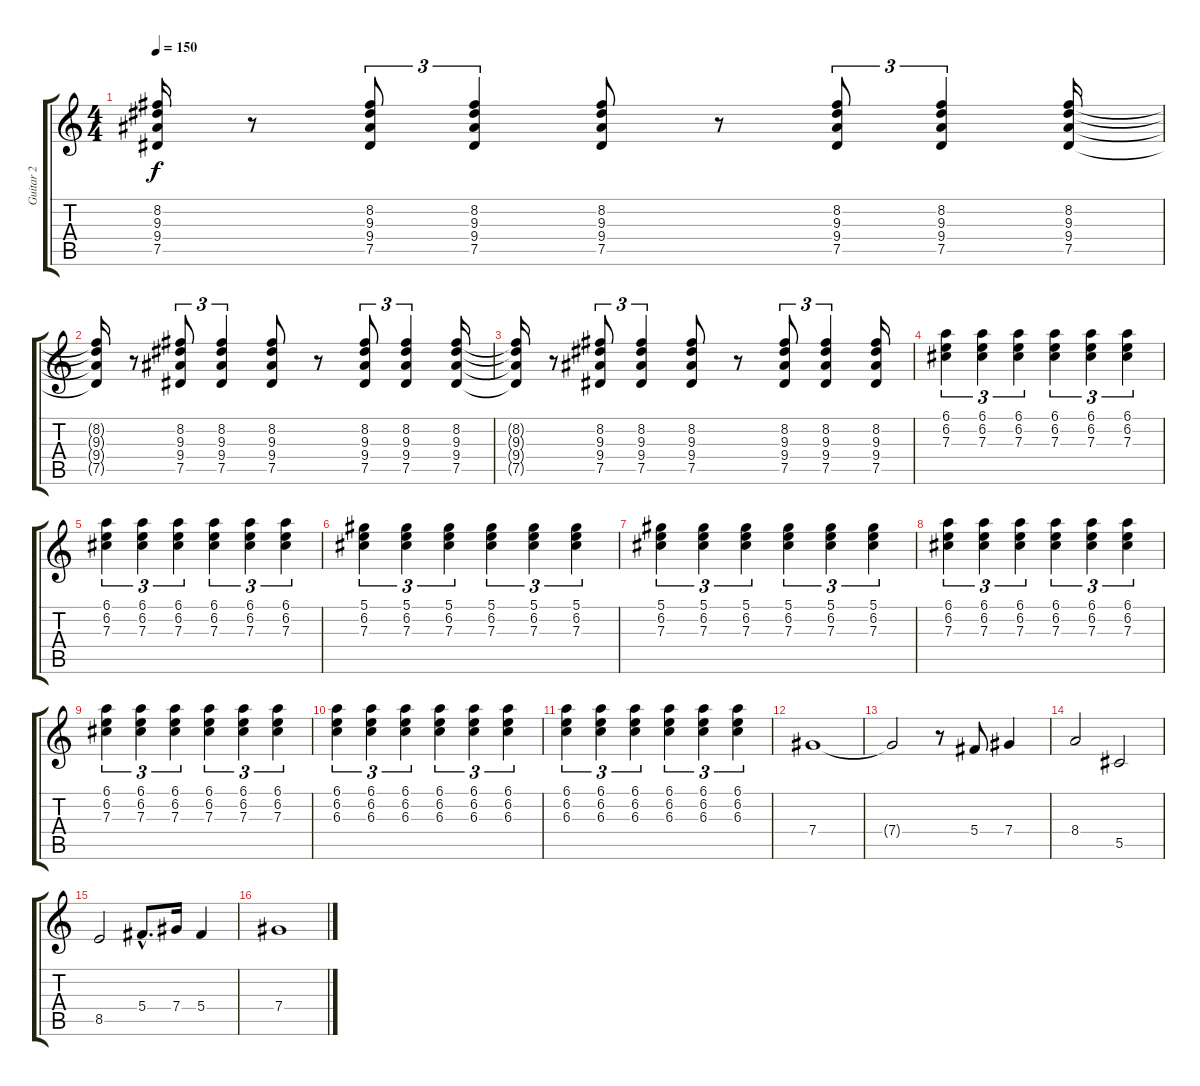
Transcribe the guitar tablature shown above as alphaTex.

\track ("Guitar 2" "Guitar 2") {instrument distortionguitar}
\staff {score tabs}
\tuning (Eb4 Bb3 Gb3 Db3 Ab2 Eb2) {hide}
\ts (4 4)
\tempo 150
\clef g2
\ks c
(8.2{t} 9.3{t} 9.4{t} 7.5{t}).16{dy f} r.8{volume 11} (8.2 9.3 9.4 7.5).8{tu (3 2)} (8.2 9.3 9.4 7.5).4{tu (3 2)} (8.2 9.3 9.4 7.5).8 r.8 (8.2 9.3 9.4 7.5).8{tu (3 2)} (8.2 9.3 9.4 7.5).4{tu (3 2)} (8.2 9.3 9.4 7.5).16 |
(8.2{t} 9.3{t} 9.4{t} 7.5{t}).16 r.8{volume 11} (8.2 9.3 9.4 7.5).8{tu (3 2)} (8.2 9.3 9.4 7.5).4{tu (3 2)} (8.2 9.3 9.4 7.5).8 r.8 (8.2 9.3 9.4 7.5).8{tu (3 2)} (8.2 9.3 9.4 7.5).4{tu (3 2)} (8.2 9.3 9.4 7.5).16 |
(8.2{t} 9.3{t} 9.4{t} 7.5{t}).16 r.8{volume 11} (8.2 9.3 9.4 7.5).8{tu (3 2)} (8.2 9.3 9.4 7.5).4{tu (3 2)} (8.2 9.3 9.4 7.5).8 r.8 (8.2 9.3 9.4 7.5).8{tu (3 2)} (8.2 9.3 9.4 7.5).4{tu (3 2)} (8.2 9.3 9.4 7.5).16 |
(6.1 6.2 7.3).4{tu (3 2)} (6.1 6.2 7.3).4{tu (3 2)} (6.1 6.2 7.3).4{tu (3 2)} (6.1 6.2 7.3).4{tu (3 2)} (6.1 6.2 7.3).4{tu (3 2)} (6.1 6.2 7.3).4{tu (3 2)} |
(6.1 6.2 7.3).4{tu (3 2)} (6.1 6.2 7.3).4{tu (3 2)} (6.1 6.2 7.3).4{tu (3 2)} (6.1 6.2 7.3).4{tu (3 2)} (6.1 6.2 7.3).4{tu (3 2)} (6.1 6.2 7.3).4{tu (3 2)} |
(5.1 6.2 7.3).4{tu (3 2)} (5.1 6.2 7.3).4{tu (3 2)} (5.1 6.2 7.3).4{tu (3 2)} (5.1 6.2 7.3).4{tu (3 2)} (5.1 6.2 7.3).4{tu (3 2)} (5.1 6.2 7.3).4{tu (3 2)} |
(5.1 6.2 7.3).4{tu (3 2)} (5.1 6.2 7.3).4{tu (3 2)} (5.1 6.2 7.3).4{tu (3 2)} (5.1 6.2 7.3).4{tu (3 2)} (5.1 6.2 7.3).4{tu (3 2)} (5.1 6.2 7.3).4{tu (3 2)} |
(6.1 6.2 7.3).4{tu (3 2)} (6.1 6.2 7.3).4{tu (3 2)} (6.1 6.2 7.3).4{tu (3 2)} (6.1 6.2 7.3).4{tu (3 2)} (6.1 6.2 7.3).4{tu (3 2)} (6.1 6.2 7.3).4{tu (3 2)} |
(6.1 6.2 7.3).4{tu (3 2)} (6.1 6.2 7.3).4{tu (3 2)} (6.1 6.2 7.3).4{tu (3 2)} (6.1 6.2 7.3).4{tu (3 2)} (6.1 6.2 7.3).4{tu (3 2)} (6.1 6.2 7.3).4{tu (3 2)} |
(6.1 6.2 6.3).4{tu (3 2)} (6.1 6.2 6.3).4{tu (3 2)} (6.1 6.2 6.3).4{tu (3 2)} (6.1 6.2 6.3).4{tu (3 2)} (6.1 6.2 6.3).4{tu (3 2)} (6.1 6.2 6.3).4{tu (3 2)} |
(6.1 6.2 6.3).4{tu (3 2)} (6.1 6.2 6.3).4{tu (3 2)} (6.1 6.2 6.3).4{tu (3 2)} (6.1 6.2 6.3).4{tu (3 2)} (6.1 6.2 6.3).4{tu (3 2)} (6.1 6.2 6.3).4{tu (3 2)} |
7.4.1{volume 6} |
7.4{t}.2 r.8 5.4.8{volume 11} 7.4.4 |
8.4.2 5.5.2 |
8.5.2 5.4{hac}.8{d} 7.4.16 5.4.4 |
7.4.1{volume 6}
